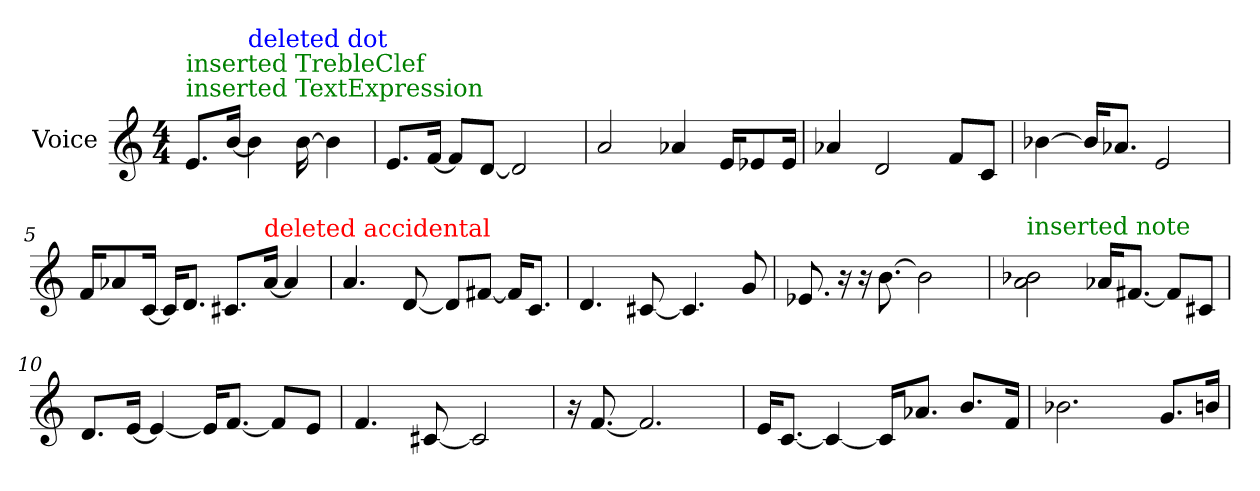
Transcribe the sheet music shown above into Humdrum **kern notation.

**kern
*part1
*staff1
*I"Voice
*I'Voice
*clefG2
*M4/4
=
!LO:TX:color=#008000:t=inserted TextExpression
!LO:TX:color=#008000:t=inserted TrebleClef
8.e/L
[>16b/Jk
!LO:TX:color=#0000FF:t=deleted dot
4bi\]
[>16b\
4b\]
=1
8.e/L
[<16f/Jk
8f/L]
[<8d/J
2d/]
=2
2a/
4a-X/
16e/KL
8e-X/
16e-/Jk
=3
4a-X/
2d/
8f/L
8c/J
=4
[>4b-X\
16b-/KL]
8.a-X/J
2e/
=5
16f/KL
8a-X/
[<16c/Jk
16c/KL]
8.d/J
8.c#X/L
!LO:TX:color=#FF0000:t=deleted accidental
[<16a-j/Jk
4a-/]
!!LO:LB:g=z
=6
4.a/
[<8d/
8d/L]
[<8f#X/J
16f#/KL]
8.c/J
=7
4.d/
[<8c#X/
4.c#/]
8g/
=8
8.e-X/
16ra
16ra
[>8.b\
2b\]
=9
!LO:TX:color=#008000:t=inserted note
2aZ\ 2b-X\
16a-X/KL
[<8.f#X/J
8f#/L]
8c#X/J
=10
8.d/L
[<16e/Jk
4e/_
16e/KL]
[<8.f/J
8f/L]
8e/J
=11
4.f/
[<8c#X/
2c#/]
!!LO:LB:g=z
=12
16ra
[<8.f/
2.f/]
=13
16e/KL
[<8.c/J
4c/_
16c/KL]
8.a-X/J
8.b/L
16f/Jk
=14
2.b-X\
8.g/L
16bn/Jk
=
*-
